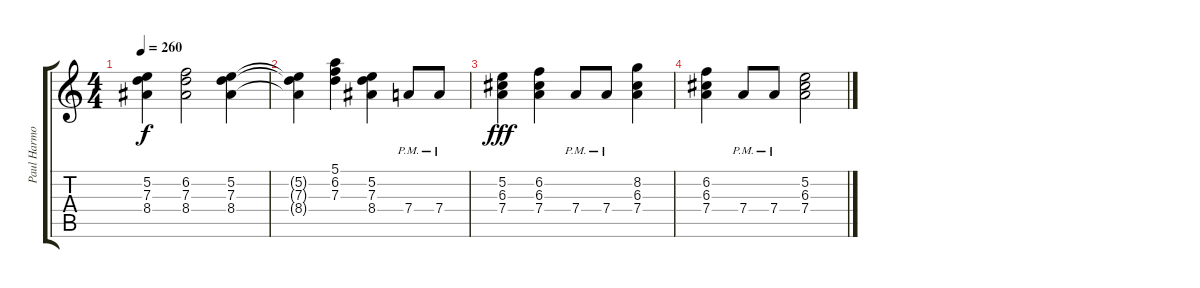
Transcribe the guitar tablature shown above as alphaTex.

\track ("Paul Harmonies/Jason Solo Rhythm" "Paul Harmo") {instrument distortionguitar}
\staff {score tabs}
\tuning (E4 B3 G3 D3 A2 E2) {hide}
\ts (4 4)
\tempo 260
\clef g2
\ks c
(5.2 7.3 8.4).4{dy f} (6.2 7.3 8.4).2 (5.2 7.3 8.4).4 |
(5.2{t} 7.3{t} 8.4{t}).4 (5.1 6.2 7.3).4 (5.2 7.3 8.4).4 7.4{pm}.8 7.4{pm}.8 |
(5.2 6.3 7.4).4{dy fff} (6.2 6.3 7.4).4 7.4{pm}.8 7.4{pm}.8 (8.2 6.3 7.4).4 |
(6.2 6.3 7.4).4 7.4{pm}.8 7.4{pm}.8 (5.2 6.3 7.4).2
